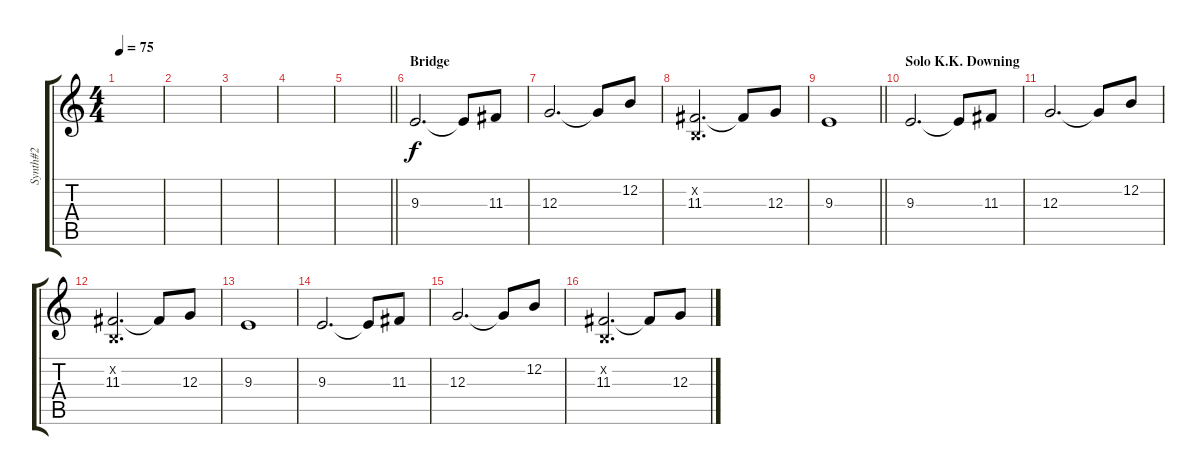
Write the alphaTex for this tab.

\track ("Synth#2" "Synth#2") {instrument pad8sweep}
\staff {score tabs}
\tuning (E4 B3 G3 D3 A2 E2) {hide}
\ts (4 4)
\tempo 75
\clef g2
\ks c
|
|
|
|
\barLineRight lightlight
|
\section ("" "Bridge")
9.3.2{d} 9.3{t}.8 11.3.8 |
12.3.2{d} 12.3{t}.8 12.2.8 |
(0.2{x} 11.3).2{d} 11.3{t}.8 12.3.8 |
\barLineRight lightlight
9.3.1 |
\section ("" "Solo K.K. Downing")
9.3.2{d} 9.3{t}.8 11.3.8 |
12.3.2{d} 12.3{t}.8 12.2.8 |
(0.2{x} 11.3).2{d} 11.3{t}.8 12.3.8 |
9.3.1 |
9.3.2{d} 9.3{t}.8 11.3.8 |
12.3.2{d} 12.3{t}.8 12.2.8 |
(0.2{x} 11.3).2{d} 11.3{t}.8 12.3.8
